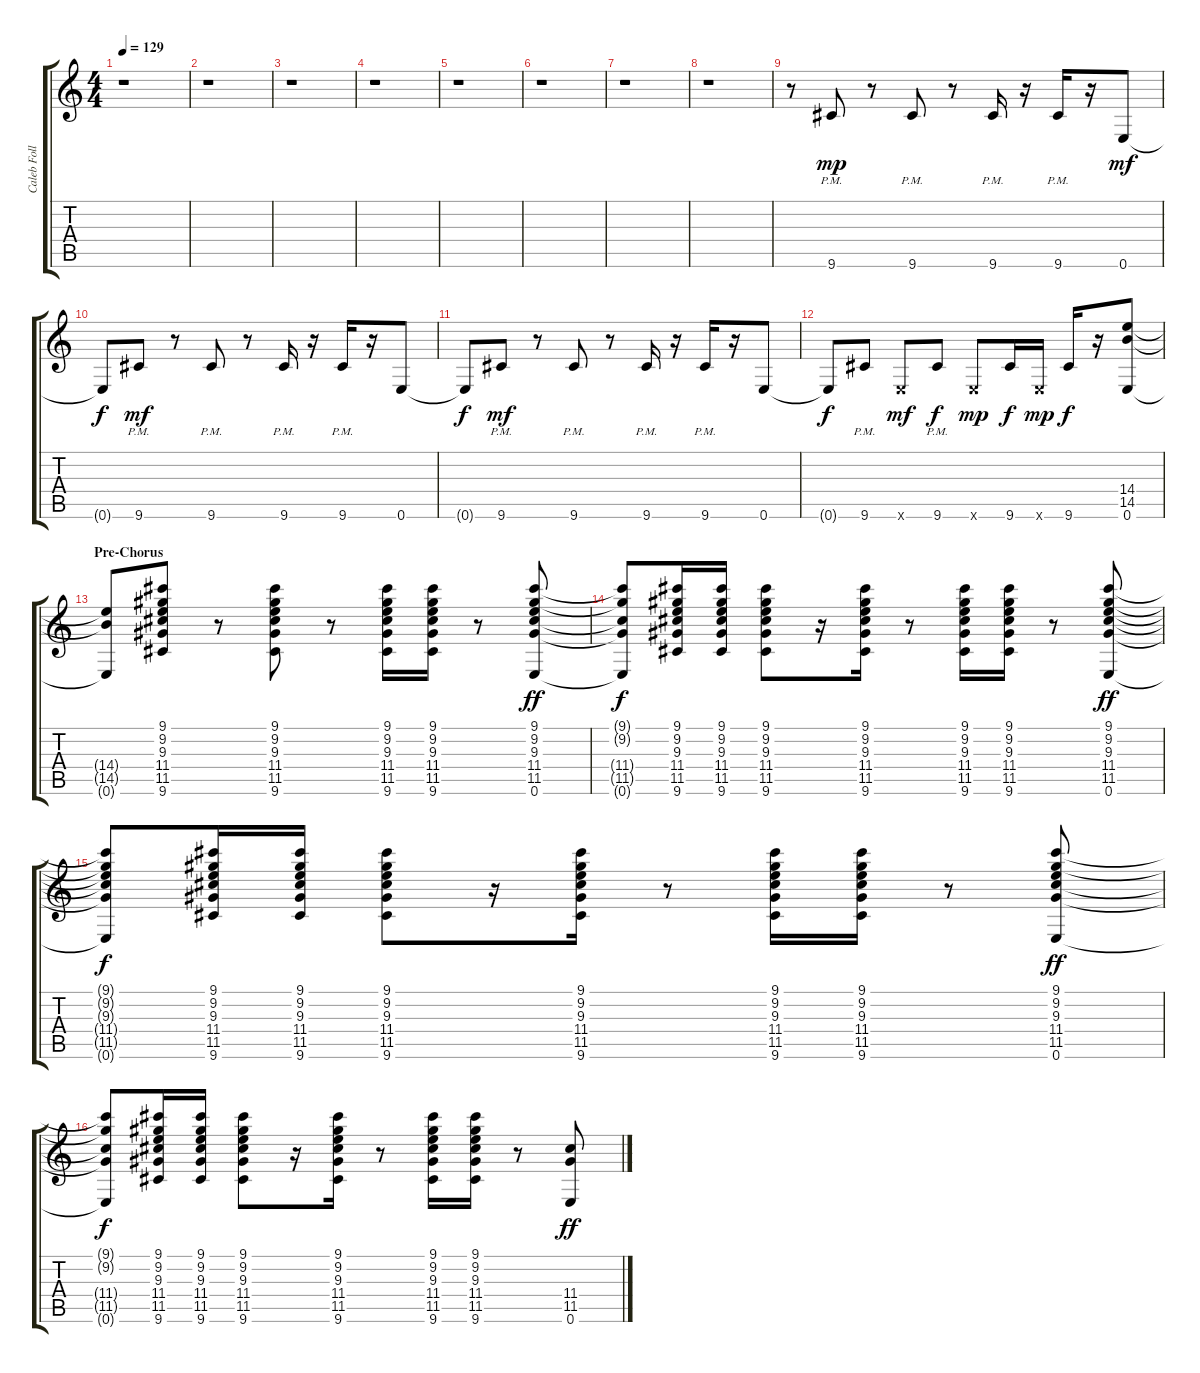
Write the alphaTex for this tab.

\track ("Caleb Followill" "Caleb Foll") {instrument distortionguitar}
\staff {score tabs}
\tuning (E4 B3 G3 D3 A2 E2) {hide}
\ts (4 4)
\tempo 129
\clef g2
\ks c
r.1{dy f} |
r.1 |
r.1 |
r.1 |
r.1 |
r.1 |
r.1 |
r.1 |
r.8 9.6{pm}.8{dy mp} r.8 9.6{pm}.8 r.8 9.6{pm}.16 r.16 9.6{pm}.16 r.16 0.6.8{dy mf} |
0.6{t}.8{dy f} 9.6{pm}.8{dy mf} r.8 9.6{pm}.8 r.8 9.6{pm}.16 r.16 9.6{pm}.16 r.16 0.6.8 |
0.6{t}.8{dy f} 9.6{pm}.8{dy mf} r.8 9.6{pm}.8 r.8 9.6{pm}.16 r.16 9.6{pm}.16 r.16 0.6.8 |
0.6{t}.8{dy f} 9.6{pm}.8 0.6{x}.8{dy mf} 9.6{pm}.8{dy f} 0.6{x}.8{dy mp} 9.6.16{dy f} 0.6{x}.16{dy mp} 9.6.16{dy f} r.16 (14.4 14.5 0.6).8 |
\section ("" "Pre-Chorus")
(14.4{t} 14.5{t} 0.6{t}).8 (9.1 9.2 9.3 11.4 11.5 9.6).8 r.8 (9.1 9.2 9.3 11.4 11.5 9.6).8 r.8 (9.1 9.2 9.3 11.4 11.5 9.6).16 (9.1 9.2 9.3 11.4 11.5 9.6).16 r.8 (9.1 9.2 9.3 11.4 11.5 0.6).8{dy ff} |
(9.1{t} 9.2{t} 11.4{t} 11.5{t} 0.6{t}).8{dy f} (9.1 9.2 9.3 11.4 11.5 9.6).16 (9.1 9.2 9.3 11.4 11.5 9.6).16 (9.1 9.2 9.3 11.4 11.5 9.6).8 r.16 (9.1 9.2 9.3 11.4 11.5 9.6).16 r.8 (9.1 9.2 9.3 11.4 11.5 9.6).16 (9.1 9.2 9.3 11.4 11.5 9.6).16 r.8 (9.1 9.2 9.3 11.4 11.5 0.6).8{dy ff} |
(9.1{t} 9.2{t} 9.3{t} 11.4{t} 11.5{t} 0.6{t}).8{dy f} (9.1 9.2 9.3 11.4 11.5 9.6).16 (9.1 9.2 9.3 11.4 11.5 9.6).16 (9.1 9.2 9.3 11.4 11.5 9.6).8 r.16 (9.1 9.2 9.3 11.4 11.5 9.6).16 r.8 (9.1 9.2 9.3 11.4 11.5 9.6).16 (9.1 9.2 9.3 11.4 11.5 9.6).16 r.8 (9.1 9.2 9.3 11.4 11.5 0.6).8{dy ff} |
(9.1{t} 9.2{t} 11.4{t} 11.5{t} 0.6{t}).8{dy f} (9.1 9.2 9.3 11.4 11.5 9.6).16 (9.1 9.2 9.3 11.4 11.5 9.6).16 (9.1 9.2 9.3 11.4 11.5 9.6).8 r.16 (9.1 9.2 9.3 11.4 11.5 9.6).16 r.8 (9.1 9.2 9.3 11.4 11.5 9.6).16 (9.1 9.2 9.3 11.4 11.5 9.6).16 r.8 (11.4 11.5 0.6).8{dy ff}
